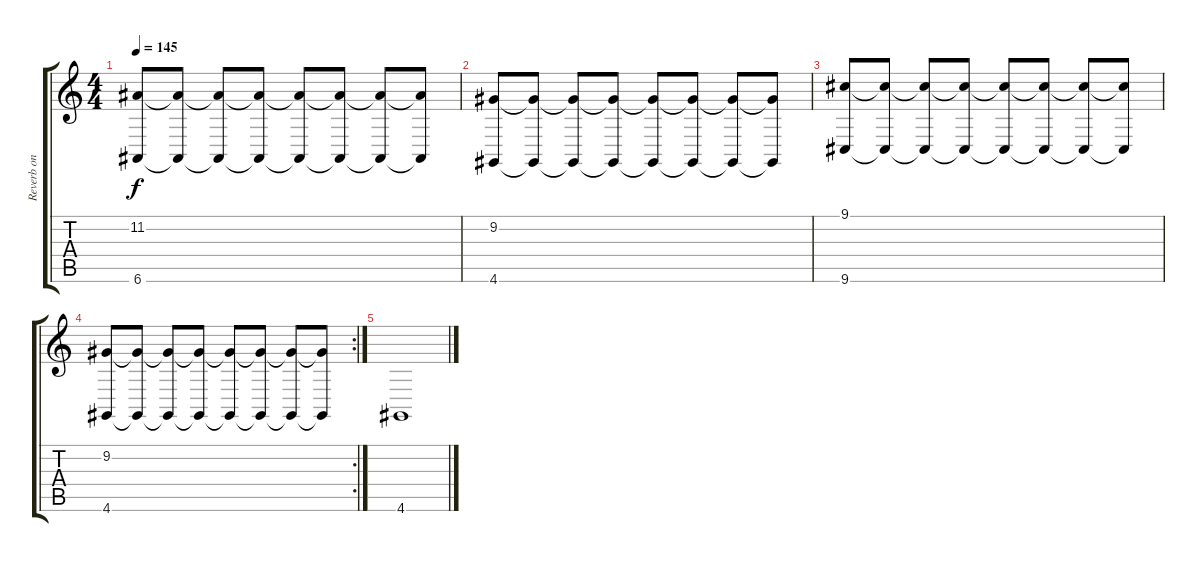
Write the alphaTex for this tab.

\track ("Reverb on Keys/Synth" "Reverb on ") {instrument fx6goblins}
\staff {score tabs}
\tuning (E4 B3 G3 D3 A2 E2) {hide}
\ts (4 4)
\tempo 145
\clef g2
\ks c
(11.2 6.6).8{dy f} (11.2{t} 6.6{t}).8 (11.2{t} 6.6{t}).8 (11.2{t} 6.6{t}).8 (11.2{t} 6.6{t}).8 (11.2{t} 6.6{t}).8 (11.2{t} 6.6{t}).8 (11.2{t} 6.6{t}).8 |
(9.2 4.6).8 (9.2{t} 4.6{t}).8 (9.2{t} 4.6{t}).8 (9.2{t} 4.6{t}).8 (9.2{t} 4.6{t}).8 (9.2{t} 4.6{t}).8 (9.2{t} 4.6{t}).8 (9.2{t} 4.6{t}).8 |
(9.1 9.6).8 (9.1{t} 9.6{t}).8 (9.1{t} 9.6{t}).8 (9.1{t} 9.6{t}).8 (9.1{t} 9.6{t}).8 (9.1{t} 9.6{t}).8 (9.1{t} 9.6{t}).8 (9.1{t} 9.6{t}).8 |
\rc 2
(9.2 4.6).8 (9.2{t} 4.6{t}).8 (9.2{t} 4.6{t}).8 (9.2{t} 4.6{t}).8 (9.2{t} 4.6{t}).8 (9.2{t} 4.6{t}).8 (9.2{t} 4.6{t}).8 (9.2{t} 4.6{t}).8 |
4.6.1
